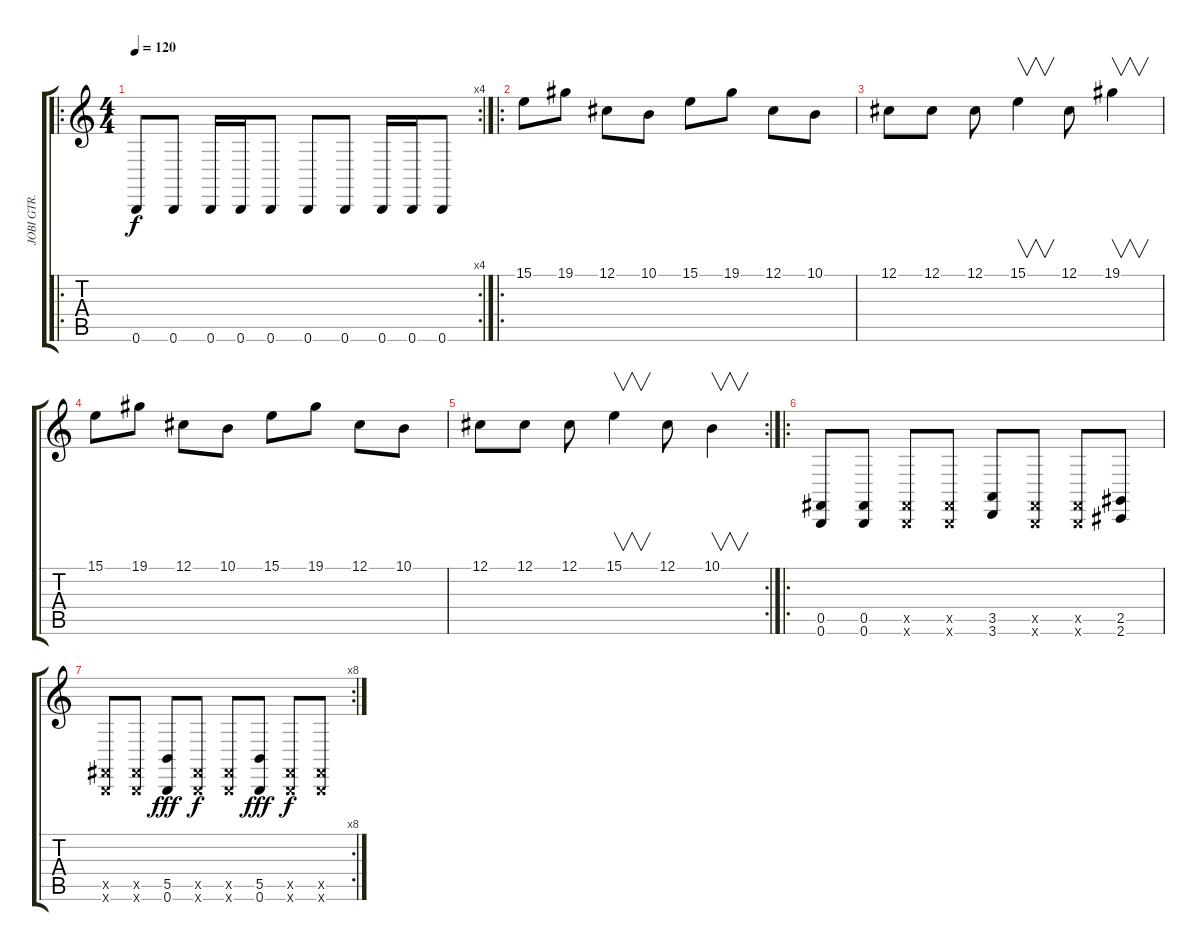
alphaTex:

\track ("JOBI GTR. EFF." "JOBI GTR. ") {instrument synthstrings2}
\staff {score tabs}
\tuning (Db4 Ab3 E3 B2 Gb2 B1) {hide}
\ro
\rc 4
\ts (4 4)
\tempo 120
\clef g2
\ks c
0.6.8{dy f balance 0 instrument overdrivenguitar} 0.6.8 0.6.16 0.6.16 0.6.8 0.6.8 0.6.8 0.6.16 0.6.16 0.6.8 |
\ro
15.1.8{instrument overdrivenguitar} 19.1.8 12.1.8 10.1.8 15.1.8 19.1.8 12.1.8 10.1.8 |
12.1.8 12.1.8 12.1.8 15.1.4{v} 12.1.8 19.1.4{v} |
15.1.8 19.1.8 12.1.8 10.1.8 15.1.8 19.1.8 12.1.8 10.1.8 |
\rc 2
12.1.8 12.1.8 12.1.8 15.1.4{v} 12.1.8 10.1.4{v} |
\ro
(0.5 0.6).8 (0.5 0.6).8 (0.5{x} 0.6{x}).8 (0.5{x} 0.6{x}).8 (3.5 3.6).8 (0.5{x} 0.6{x}).8 (0.5{x} 0.6{x}).8 (2.5 2.6).8 |
\rc 8
(0.5{x} 0.6{x}).8 (0.5{x} 0.6{x}).8 (5.5 0.6).8{dy fff} (0.5{x} 0.6{x}).8{dy f} (0.5{x} 0.6{x}).8 (5.5 0.6).8{dy fff} (0.5{x} 0.6{x}).8{dy f} (0.5{x} 0.6{x}).8
